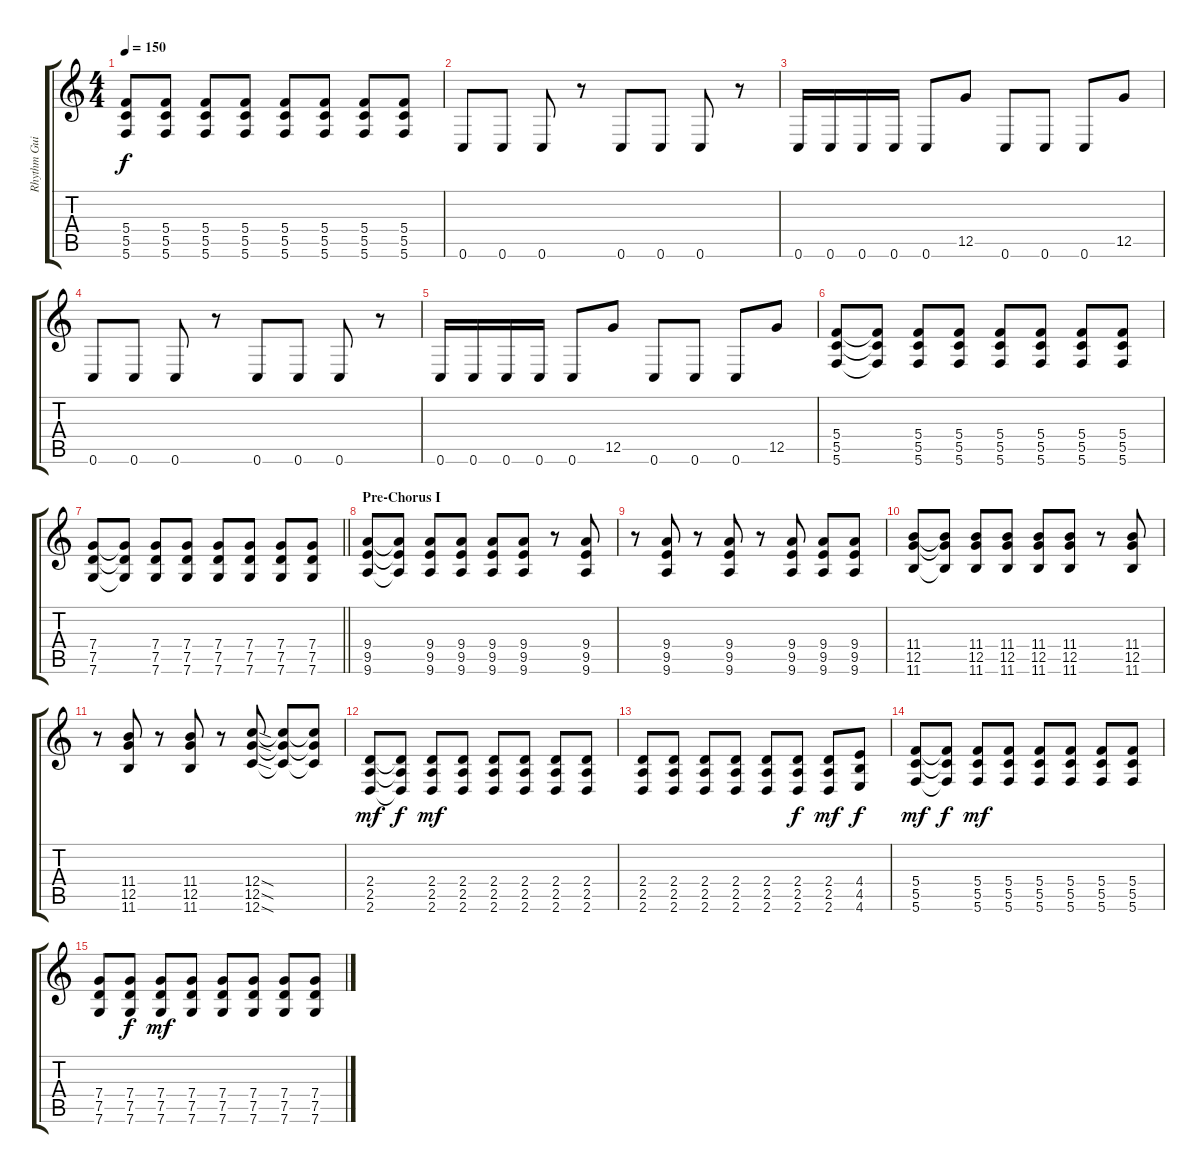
\track ("Rhythm Guitar" "Rhythm Gui") {instrument overdrivenguitar}
\staff {score tabs}
\tuning (D4 A3 F3 C3 G2 C2) {hide}
\ts (4 4)
\tempo 150
\clef g2
\ks c
(5.4 5.5 5.6).8{dy f} (5.4 5.5 5.6).8 (5.4 5.5 5.6).8 (5.4 5.5 5.6).8 (5.4 5.5 5.6).8 (5.4 5.5 5.6).8 (5.4 5.5 5.6).8 (5.4 5.5 5.6).8 |
0.6.8 0.6.8 0.6.8 r.8 0.6.8 0.6.8 0.6.8 r.8 |
0.6.16 0.6.16 0.6.16 0.6.16 0.6.8 12.5.8 0.6.8 0.6.8 0.6.8 12.5.8 |
0.6.8 0.6.8 0.6.8 r.8 0.6.8 0.6.8 0.6.8 r.8 |
0.6.16 0.6.16 0.6.16 0.6.16 0.6.8 12.5.8 0.6.8 0.6.8 0.6.8 12.5.8 |
(5.4 5.5 5.6).8 (5.4{t} 5.5{t} 5.6{t}).8 (5.4 5.5 5.6).8 (5.4 5.5 5.6).8 (5.4 5.5 5.6).8 (5.4 5.5 5.6).8 (5.4 5.5 5.6).8 (5.4 5.5 5.6).8 |
\barLineRight lightlight
(7.4 7.5 7.6).8 (7.4{t} 7.5{t} 7.6{t}).8 (7.4 7.5 7.6).8 (7.4 7.5 7.6).8 (7.4 7.5 7.6).8 (7.4 7.5 7.6).8 (7.4 7.5 7.6).8 (7.4 7.5 7.6).8 |
\section ("" "Pre-Chorus I")
(9.4 9.5 9.6).8 (9.4{t} 9.5{t} 9.6{t}).8 (9.4 9.5 9.6).8 (9.4 9.5 9.6).8 (9.4 9.5 9.6).8 (9.4 9.5 9.6).8 r.8 (9.4 9.5 9.6).8 |
r.8 (9.4 9.5 9.6).8 r.8 (9.4 9.5 9.6).8 r.8 (9.4 9.5 9.6).8 (9.4 9.5 9.6).8 (9.4 9.5 9.6).8 |
(11.4 12.5 11.6).8 (11.4{t} 12.5{t} 11.6{t}).8 (11.4 12.5 11.6).8 (11.4 12.5 11.6).8 (11.4 12.5 11.6).8 (11.4 12.5 11.6).8 r.8 (11.4 12.5 11.6).8 |
r.8 (11.4 12.5 11.6).8 r.8 (11.4 12.5 11.6).8 r.8 (12.4{sod} 12.5{sod} 12.6{sod}).8 (12.4{t} 12.5{t} 12.6{t}).8 (12.4{t} 12.5{t} 12.6{t}).8 |
(2.4 2.5 2.6).8{dy mf} (2.4{t} 2.5{t} 2.6{t}).8{dy f} (2.4 2.5 2.6).8{dy mf} (2.4 2.5 2.6).8 (2.4 2.5 2.6).8 (2.4 2.5 2.6).8 (2.4 2.5 2.6).8 (2.4 2.5 2.6).8 |
(2.4 2.5 2.6).8 (2.4 2.5 2.6).8 (2.4 2.5 2.6).8 (2.4 2.5 2.6).8 (2.4 2.5 2.6).8 (2.4 2.5 2.6).8{dy f} (2.4 2.5 2.6).8{dy mf} (4.4 4.5 4.6).8{dy f} |
(5.4 5.5 5.6).8{dy mf} (5.4{t} 5.5{t} 5.6{t}).8{dy f} (5.4 5.5 5.6).8{dy mf} (5.4 5.5 5.6).8 (5.4 5.5 5.6).8 (5.4 5.5 5.6).8 (5.4 5.5 5.6).8 (5.4 5.5 5.6).8 |
(7.4 7.5 7.6).8 (7.4 7.5 7.6).8{dy f} (7.4 7.5 7.6).8{dy mf} (7.4 7.5 7.6).8 (7.4 7.5 7.6).8 (7.4 7.5 7.6).8 (7.4 7.5 7.6).8 (7.4 7.5 7.6).8
